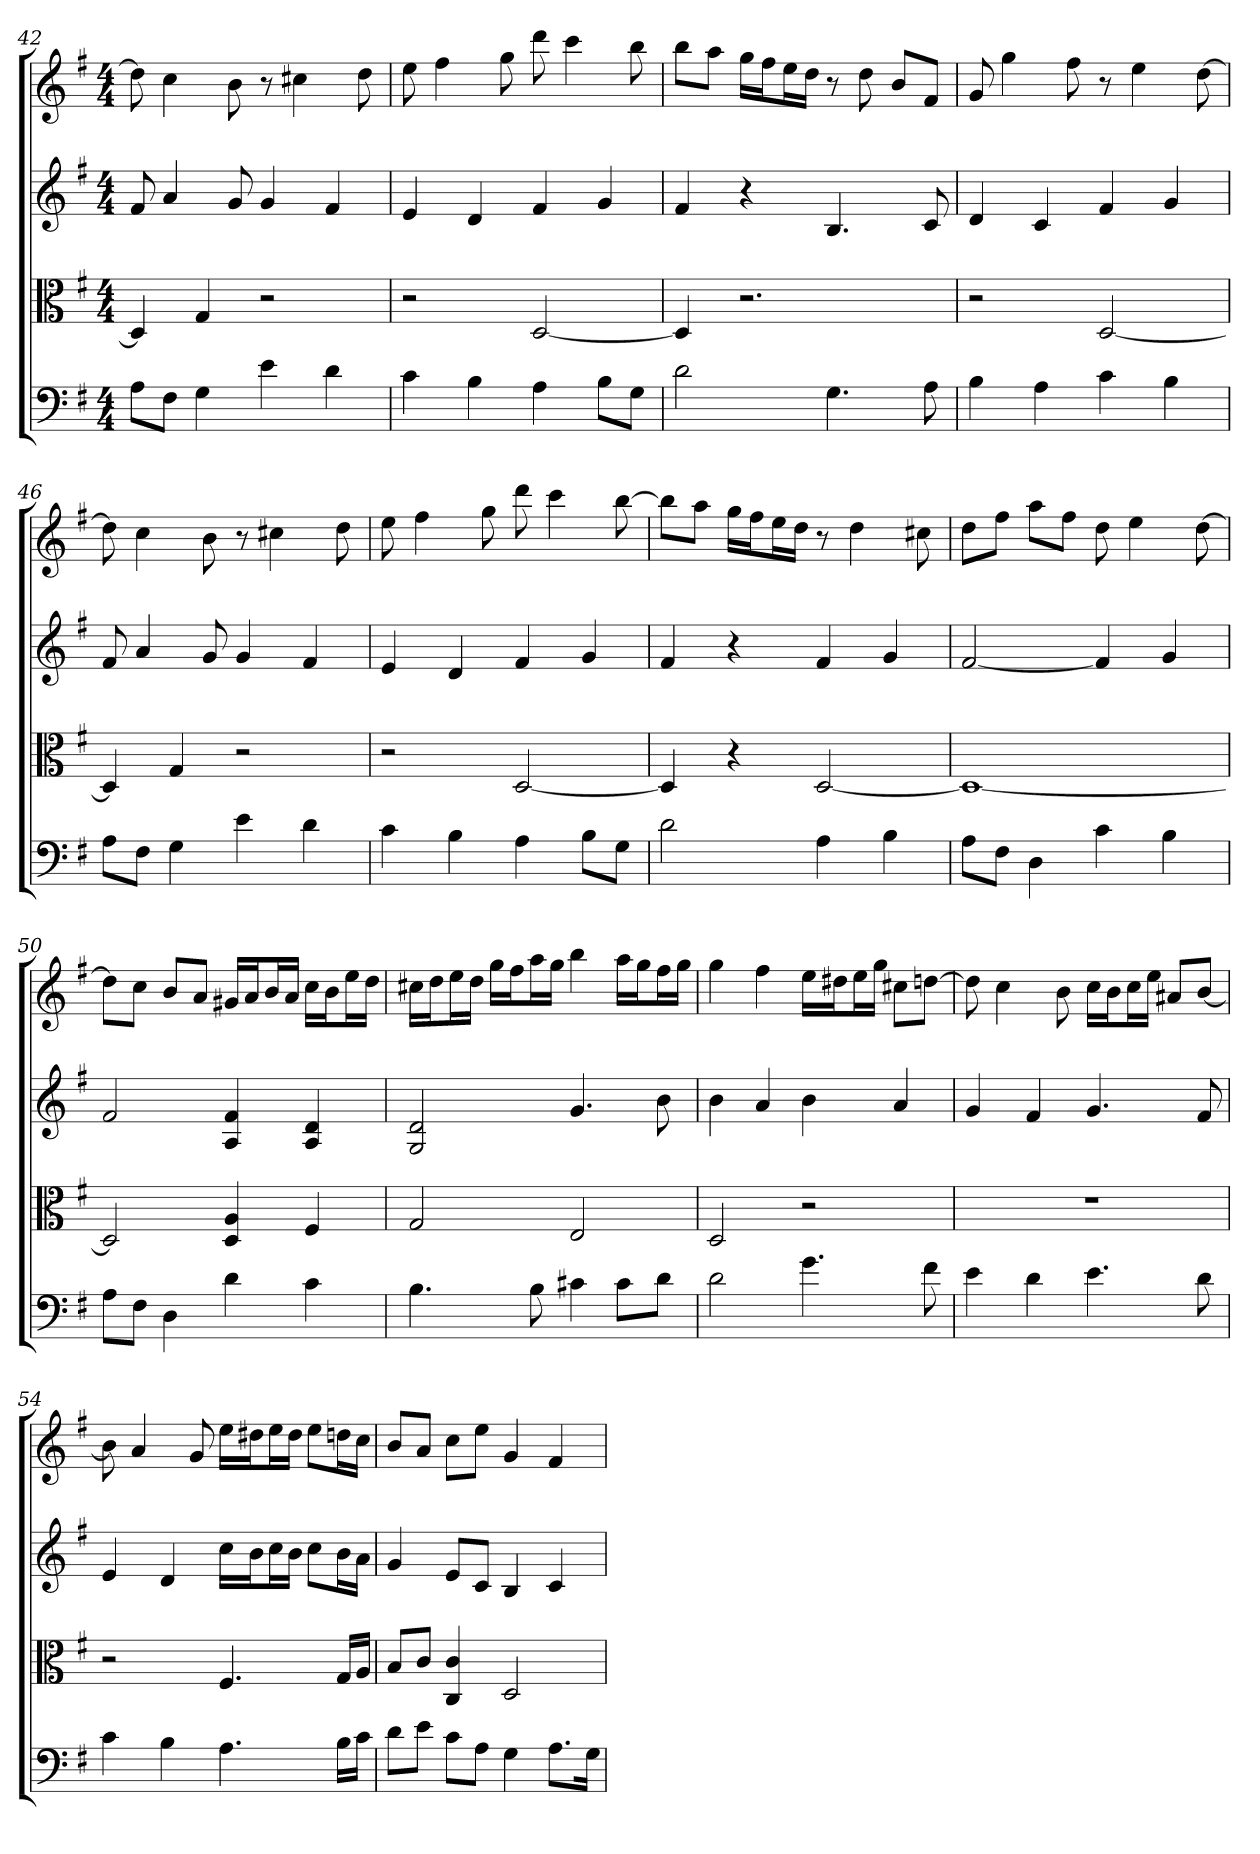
**kern	**kern	**kern	**kern
*part4	*part3	*part2	*part1
*staff4	*staff3	*staff2	*staff1
*clefF4	*clefC3	*	*
*k[f#]	*k[f#]	*k[f#]	*k[f#]
*G:	*G:	*G:	*G:
*M4/4	*M4/4	*M4/4	*M4/4
=42	=42	=42	=42
8A\L	4D]	8f#	8dd]
8F#\J	.	4a	4cc
4G	4G	.	.
.	.	8g	8b
4e	2r	4g	8r
.	.	.	4cc#X
4d	.	4f#	.
.	.	.	8dd
=43	=43	=43	=43
4c	2r	4e	8ee
.	.	.	4ff#
4B	.	4d	.
.	.	.	8gg
4A	[2D	4f#	8ddd
.	.	.	4ccc
8B\L	.	4g	.
8G\J	.	.	8bb
=44	=44	=44	=44
2d	4D]	4f#	8bbL
.	.	.	8aaJ
.	2.r	4r	16ggLL
.	.	.	16ff#J
.	.	.	16eeL
.	.	.	16ddJJ
4.G	.	4.B	8r
.	.	.	8dd
.	.	.	8bL
8A	.	8c	8f#J
=45	=45	=45	=45
4B	2r	4d	8g
.	.	.	4gg
4A	.	4c	.
.	.	.	8ff#
4c	[2D	4f#	8r
.	.	.	4ee
4B	.	4g	.
.	.	.	[8dd
=46	=46	=46	=46
8A\L	4D]	8f#	8dd]
8F#\J	.	4a	4cc
4G	4G	.	.
.	.	8g	8b
4e	2r	4g	8r
.	.	.	4cc#X
4d	.	4f#	.
.	.	.	8dd
=47	=47	=47	=47
4c	2r	4e	8ee
.	.	.	4ff#
4B	.	4d	.
.	.	.	8gg
4A	[2D	4f#	8ddd
.	.	.	4ccc
8B\L	.	4g	.
8G\J	.	.	[8bb
=48	=48	=48	=48
2d	4D]	4f#	8bbL]
.	.	.	8aaJ
.	4r	4r	16ggLL
.	.	.	16ff#J
.	.	.	16eeL
.	.	.	16ddJJ
4A	[2D	4f#	8r
.	.	.	4dd
4B	.	4g	.
.	.	.	8cc#X
=49	=49	=49	=49
8A\L	1D_	[2f#	8ddL
8F#\J	.	.	8ff#J
4D	.	.	8aaL
.	.	.	8ff#J
4c	.	4f#]	8dd
.	.	.	4ee
4B	.	4g	.
.	.	.	[8dd
=50	=50	=50	=50
8A\L	2D]	2f#	8ddL]
8F#\J	.	.	8ccJ
4D	.	.	8bL
.	.	.	8aJ
4d	4D 4A	4A 4f#	16g#XLL
.	.	.	16aJ
.	.	.	16bL
.	.	.	16aJJ
4c	4F#	4A 4d	16ccLL
.	.	.	16bJ
.	.	.	16eeL
.	.	.	16ddJJ
=51	=51	=51	=51
4.B	2G	2G 2d	16cc#XLL
.	.	.	16ddJ
.	.	.	16eeL
.	.	.	16ddJJ
.	.	.	16ggLL
.	.	.	16ff#J
8B	.	.	16aaL
.	.	.	16ggJJ
4c#X	2E	4.g	4bb
8c#\L	.	.	16aaLL
.	.	.	16ggJ
8d\J	.	8b	16ff#L
.	.	.	16ggJJ
=52	=52	=52	=52
2d	2D	4b	4gg
.	.	4a	4ff#
4.g	2r	4b	16eeLL
.	.	.	16dd#XJ
.	.	.	16eeL
.	.	.	16ggJJ
.	.	4a	8cc#XL
8f#	.	.	[8ddnJ
=53	=53	=53	=53
4e	1r	4g	8dd]
.	.	.	4cc
4d	.	4f#	.
.	.	.	8b
4.e	.	4.g	16ccLL
.	.	.	16bJ
.	.	.	16ccL
.	.	.	16eeJJ
.	.	.	8a#XL
8d	.	8f#	[8bJ
=54	=54	=54	=54
4c	2r	4e	8b]
.	.	.	4a
4B	.	4d	.
.	.	.	8g
4.A	4.F#	16ccLL	16eeLL
.	.	16bJ	16dd#XJ
.	.	16ccL	16eeL
.	.	16bJJ	16dd#JJ
.	.	8ccL	8eeL
16B\LL	16G/LL	16bL	16ddnL
16c\JJ	16A/JJ	16aJJ	16ccJJ
=55	=55	=55	=55
8d\L	8B/L	4g	8bL
8e\J	8c/J	.	8aJ
8c\L	4C 4c	8eL	8ccL
8A\J	.	8cJ	8eeJ
4G	2D	4B	4g
8.A\L	.	4c	4f#
16G\Jk	.	.	.
=	=	=	=
*-	*-	*-	*-
